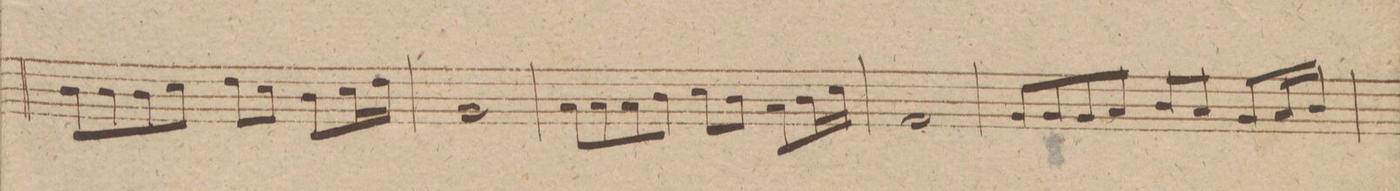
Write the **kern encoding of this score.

**kern	**dynam
*I"Clarinetto 2do in A.	*
*clefG2	*
*k[f#c#g#d#]	*
*met(c)	*
*M4/4	*
8g#/L	.
8g#/	.
8g#/	.
8a/J	.
8b\L	.
8a/J	.
8g#/L	.
16a/L	.
16b\JJ	.
=40	=40
1e/	.
=41	=41
8f#L\	.
8f#/	.
8f#/	.
8g#/J	.
8a/L	.
8g#/J	.
8f#/L	.
16g#/L	.
16a/JJ	.
=42	=42
1d#/	.
=43	=43
8e/L	.
8e/	.
8e/	.
8f#/J	.
8g#/L	.
8f#/J	.
8e/L	.
16f#/L	.
16g#/JJ	.
=44	=44
*-	*-
